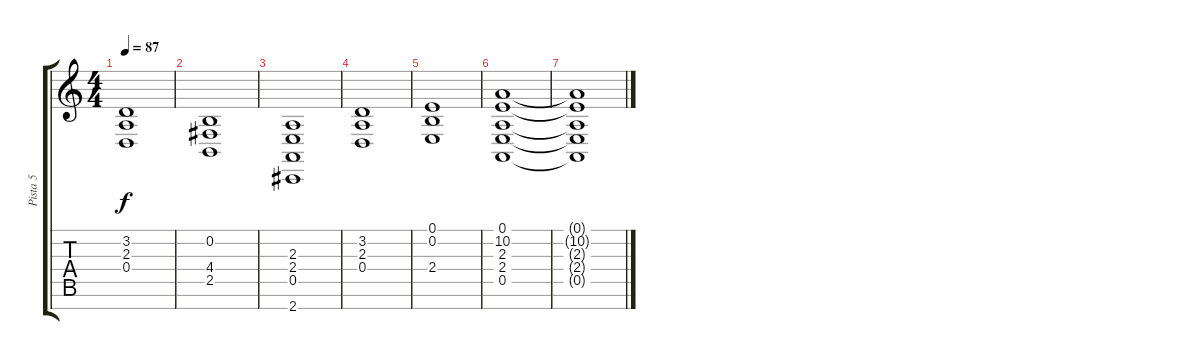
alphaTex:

\track ("Pista 5" "Pista 5") {instrument stringensemble1}
\staff {score tabs}
\tuning (E4 B3 G3 D3 A2 E2 B1) {hide}
\ts (4 4)
\tempo 87
\clef g2
\ks c
(3.2 2.3 0.4).1{dy f} |
(0.2 4.4 2.5).1 |
(2.3 2.4 0.5 2.7).1 |
(3.2 2.3 0.4).1 |
(0.1 0.2 2.4).1 |
(0.1 10.2 2.3 2.4 0.5).1 |
(0.1{t} 10.2{t} 2.3{t} 2.4{t} 0.5{t}).1
